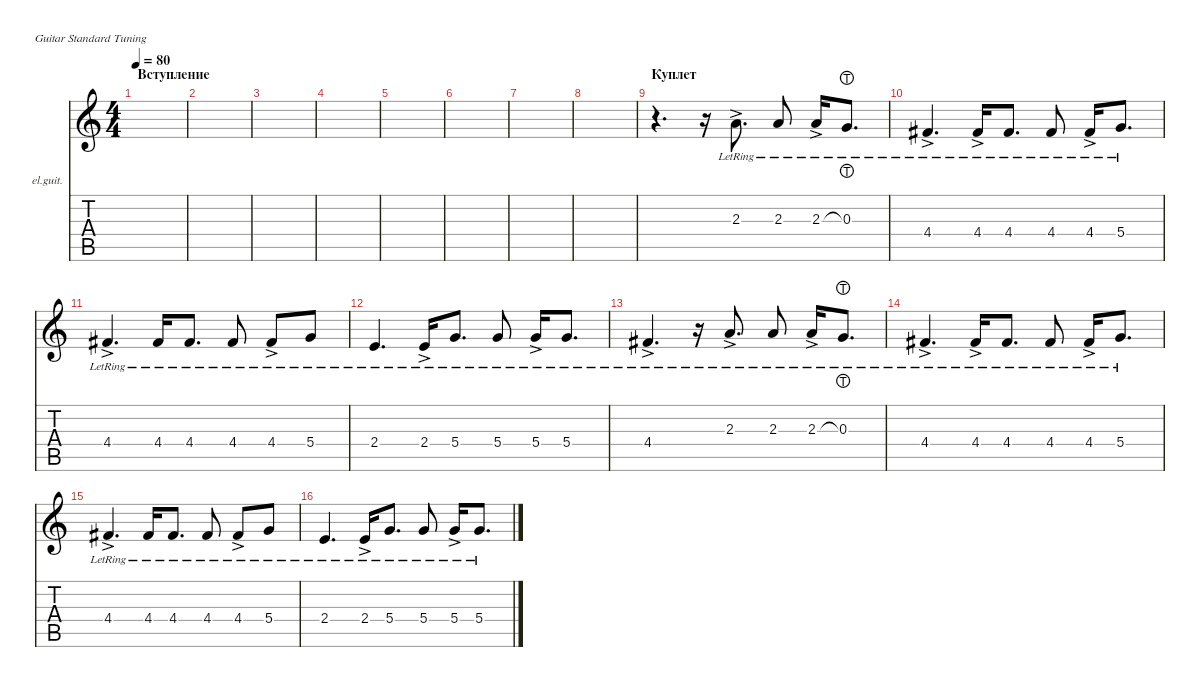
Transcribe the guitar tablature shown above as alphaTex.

\defaultSystemsLayout 4
\hideDynamics
\bracketExtendMode nobrackets
\firstSystemTrackNameOrientation horizontal
\otherSystemsTrackNameOrientation horizontal
\track ("Clean Guitar" "el.guit.") {instrument electricguitarclean}
\staff {score tabs}
\tuning (E4 B3 G3 D3 A2 E2)
\ts (4 4)
\section ("" "Вступление")
\tempo 80
\clef g2
\ks c
|
|
|
|
|
|
|
|
\section ("" "Куплет ")
r.4{d beam Down} r.16{beam Down} 2.3{ac lr}.8{d beam Up} 2.3{lr}.8{beam Up} 2.3{ac lr}.16{beam Up} 0.3{lht lr}.8{d beam Up} |
4.4{ac lr acc #}.4{d beam Up} 4.4{ac lr acc #}.16{beam Up} 4.4{lr acc #}.8{d beam Up} 4.4{lr acc #}.8{beam Up} 4.4{ac lr acc #}.16{beam Up} 5.4{lr}.8{d beam Up} |
4.4{ac lr acc #}.4{d beam Up} 4.4{lr acc #}.16{beam Up} 4.4{lr acc #}.8{d beam Up} 4.4{lr acc #}.8{beam Up} 4.4{ac lr acc #}.8{beam Up} 5.4{lr}.8{beam Up} |
2.4{lr}.4{d beam Up} 2.4{ac lr}.16{beam Up} 5.4{lr}.8{d beam Up} 5.4{lr}.8{beam Up} 5.4{ac lr}.16{beam Up} 5.4{lr}.8{d beam Up} |
4.4{ac lr acc #}.4{d beam Up} r.16{beam Up} 2.3{ac lr}.8{d beam Up} 2.3{lr}.8{beam Up} 2.3{ac lr}.16{beam Up} 0.3{lht lr}.8{d beam Up} |
4.4{ac lr acc #}.4{d beam Up} 4.4{ac lr acc #}.16{beam Up} 4.4{lr acc #}.8{d beam Up} 4.4{lr acc #}.8{beam Up} 4.4{ac lr acc #}.16{beam Up} 5.4{lr}.8{d beam Up} |
4.4{ac lr acc #}.4{d beam Up} 4.4{lr acc #}.16{beam Up} 4.4{lr acc #}.8{d beam Up} 4.4{lr acc #}.8{beam Up} 4.4{ac lr acc #}.8{beam Up} 5.4{lr}.8{beam Up} |
2.4{lr}.4{d beam Up} 2.4{ac lr}.16{beam Up} 5.4{lr}.8{d beam Up} 5.4{lr}.8{beam Up} 5.4{ac lr}.16{beam Up} 5.4{lr}.8{d beam Up}
